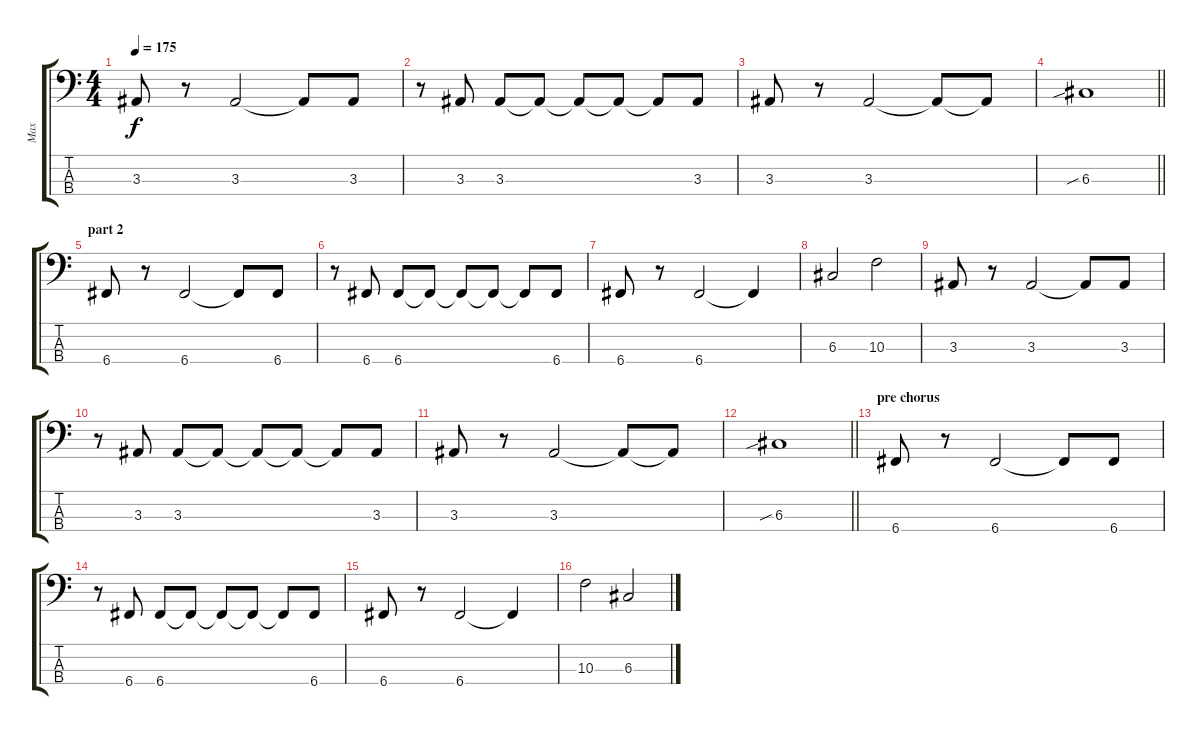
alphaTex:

\track ("Max" "Max") {instrument electricbasspick}
\staff {score tabs}
\tuning (F2 C2 G1 C1) {hide}
\ts (4 4)
\tempo 175
\clef f4
\ks c
3.3.8{dy f} r.8 3.3.2 3.3{t}.8 3.3.8 |
r.8 3.3.8 3.3.8 3.3{t}.8 3.3{t}.8 3.3{t}.8 3.3{t}.8 3.3.8 |
3.3.8 r.8 3.3.2 3.3{t}.8 3.3{t}.8 |
\barLineRight lightlight
6.3{sib}.1 |
\section ("" "part 2")
6.4.8 r.8 6.4.2 6.4{t}.8 6.4.8 |
r.8 6.4.8 6.4.8 6.4{t}.8 6.4{t}.8 6.4{t}.8 6.4{t}.8 6.4.8 |
6.4.8 r.8 6.4.2 6.4{t}.4 |
6.3.2 10.3.2 |
3.3.8 r.8 3.3.2 3.3{t}.8 3.3.8 |
r.8 3.3.8 3.3.8 3.3{t}.8 3.3{t}.8 3.3{t}.8 3.3{t}.8 3.3.8 |
3.3.8 r.8 3.3.2 3.3{t}.8 3.3{t}.8 |
\barLineRight lightlight
6.3{sib}.1 |
\section ("" "pre chorus")
6.4.8 r.8 6.4.2 6.4{t}.8 6.4.8 |
r.8 6.4.8 6.4.8 6.4{t}.8 6.4{t}.8 6.4{t}.8 6.4{t}.8 6.4.8 |
6.4.8 r.8 6.4.2 6.4{t}.4 |
10.3.2 6.3.2
